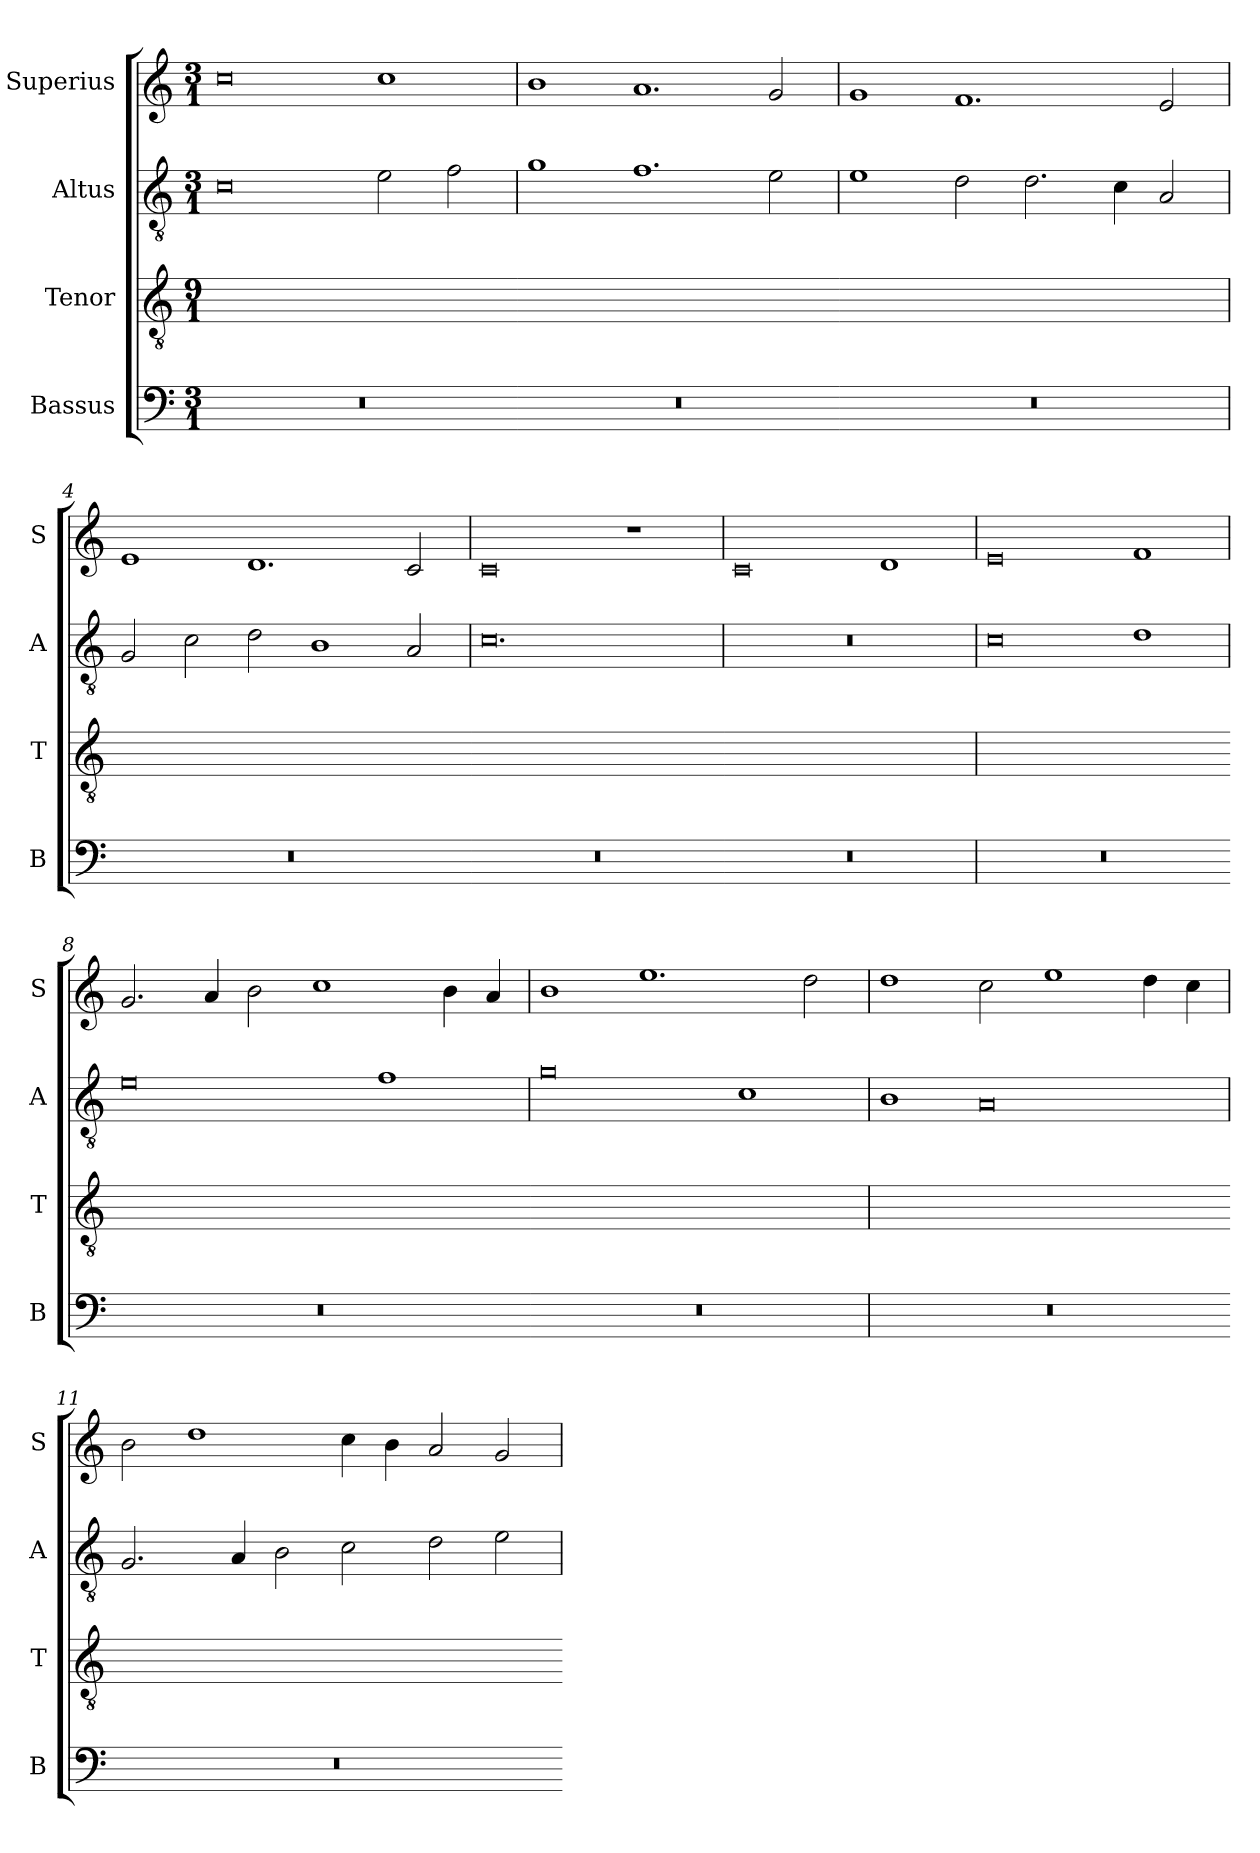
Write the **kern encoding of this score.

**kern	**kern	**kern	**kern
*part4	*part3	*part2	*part1
*staff4	*staff3	*staff2	*staff1
*I"Bassus	*I"Tenor	*I"Altus	*I"Superius
*I'B	*I'T	*I'A	*I'S
*clefF4	*clefGv2	*clefGv2	*clefG2
*k[]	*k[]	*k[]	*k[]
*M3/1	*M9/1	*M3/1	*M3/1
=1	=1	=1	=1
!	!LO:N:vis=1.	!	!
0.r	0.r	0c	0cc
.	.	2e\	1cc
.	.	2f\	.
=2	=2-	=2	=2
!	!LO:N:vis=1.	!	!
0.r	0.r	1g	1b
.	.	1.f	1.a
.	.	2e\	2g/
=3	=3-	=3	=3
!	!LO:N:vis=1.	!	!
0.r	0.r	1e	1g
.	.	2d\	1.f
.	.	2.d\	.
.	.	4c\	.
.	.	2A/	2e/
=4	=4	=4	=4
!	!LO:N:vis=1.	!	!
0.r	0.r	2G/	1e
.	.	2c\	.
.	.	2d\	1.d
.	.	1B	.
.	.	2A/	2c/
=5	=5-	=5	=5
!	!LO:N:vis=1.	!	!
0.r	0.r	0.c	0c
.	.	.	1r
=6	=6-	=6	=6
!	!LO:N:vis=1.	!	!
0.r	0.r	0.r	0c
.	.	.	1d
=7	=7	=7	=7
!	!LO:N:vis=1.	!	!
0.r	0.r	0c	0e
.	.	1d	1f
=8	=8-	=8	=8
!	!LO:N:vis=1.	!	!
0.r	0.r	0e	2.g/
.	.	.	4a/
.	.	.	2b\
.	.	.	1cc
.	.	1f	.
.	.	.	4b\
.	.	.	4a/
=9	=9-	=9	=9
!	!LO:N:vis=1.	!	!
0.r	0.r	0g	1b
.	.	.	1.ee
.	.	1c	.
.	.	.	2dd\
=10	=10	=10	=10
!	!LO:N:vis=1.	!	!
0.r	0.r	1B	1dd
.	.	0A	2cc\
.	.	.	1ee
.	.	.	4dd\
.	.	.	4cc\
=11	=11-	=11	=11
!	!LO:N:vis=1.	!	!
0.r	0.r	2.G/	2b\
.	.	.	1dd
.	.	4A/	.
.	.	2B\	.
.	.	2c\	4cc\
.	.	.	4b\
.	.	2d\	2a/
.	.	2e\	2g/
=	=-	=	=
*-	*-	*-	*-
